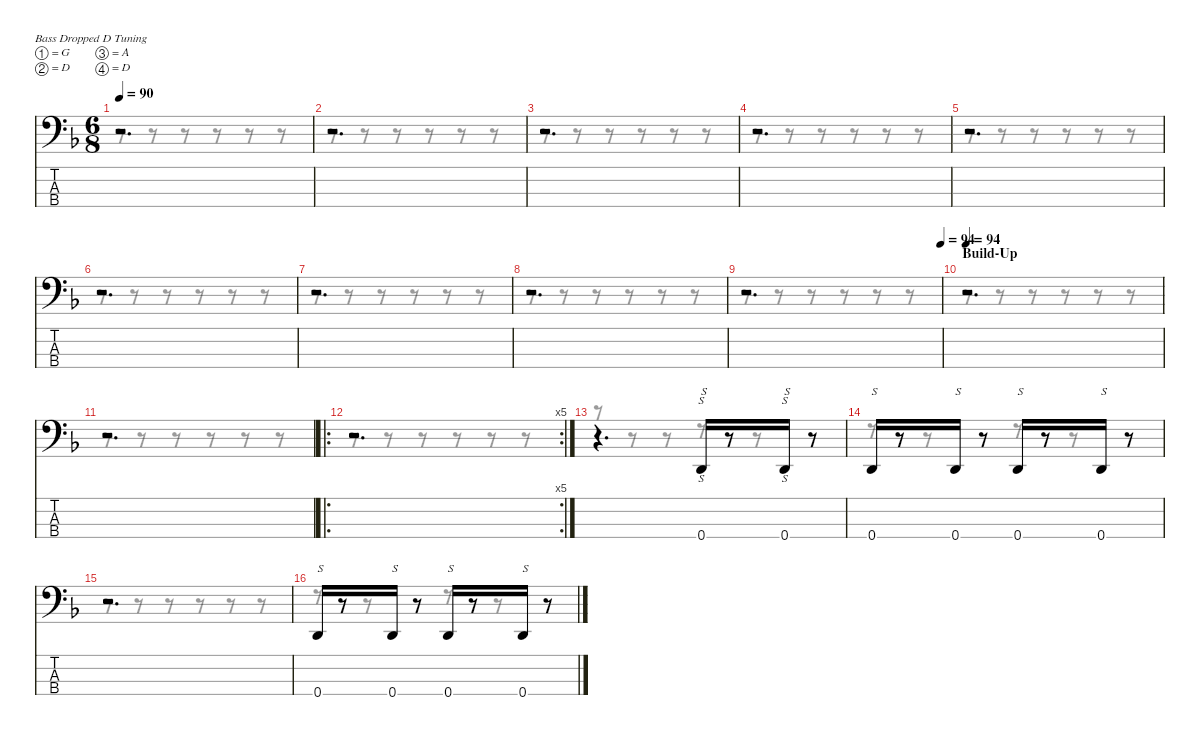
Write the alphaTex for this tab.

\defaultSystemsLayout 4
\hideDynamics
\bracketExtendMode nobrackets
\singleTrackTrackNamePolicy hidden
\multiTrackTrackNamePolicy hidden
\otherSystemsTrackNameOrientation horizontal
\track ("M. Mendez (Slap Overdub)" "el.bs.") {instrument slapbass1}
\staff {score tabs}
\tuning (G2 D2 A1 D1)
\voice
\ts (6 8)
\tempo 90
\clef f4
\ks dminor
r.2{d dy ff} |
r.2{d} |
r.2{d} |
r.2{d} |
r.2{d} |
r.2{d} |
r.2{d} |
r.2{d} |
\tempo (94 1)
r.2{d} |
\section ("" "Build-Up")
\tempo 94
r.2{d} |
r.2{d} |
\ro
\rc 5
r.2{d} |
r.4{d} 0.4{acc forcenatural}.16{s txt "S" dy f} r.8 0.4{acc forcenatural}.16{s txt "S"} r.8 |
0.4{acc forcenatural}.16{txt "S" dy ff} r.8 0.4{acc forcenatural}.16{txt "S"} r.8 0.4{acc forcenatural}.16{txt "S"} r.8 0.4{acc forcenatural}.16{txt "S"} r.8 |
r.2{d} |
0.4{acc forcenatural}.16{txt "S"} r.8 0.4{acc forcenatural}.16{txt "S"} r.8 0.4{acc forcenatural}.16{txt "S"} r.8 0.4{acc forcenatural}.16{txt "S"} r.8
\voice
\clef f4
\ottava regular
\simile none
\ks dminor
r.8{dy mf} r.8 r.8 r.8 r.8 r.8 |
r.8 r.8 r.8 r.8 r.8 r.8 |
r.8 r.8 r.8 r.8 r.8 r.8 |
r.8 r.8 r.8 r.8 r.8 r.8 |
r.8 r.8 r.8 r.8 r.8 r.8 |
r.8 r.8 r.8 r.8 r.8 r.8 |
r.8 r.8 r.8 r.8 r.8 r.8 |
r.8 r.8 r.8 r.8 r.8 r.8 |
r.8 r.8 r.8 r.8 r.8 r.8 |
r.8 r.8 r.8 r.8 r.8 r.8 |
r.8 r.8 r.8 r.8 r.8 r.8 |
r.8 r.8 r.8 r.8 r.8 r.8 |
r.8 r.8 r.8 r.8 r.8 r.8 |
r.8 r.8 r.8 r.8 r.8 r.8 |
r.8 r.8 r.8 r.8 r.8 r.8 |
r.8 r.8 r.8 r.8 r.8 r.8
